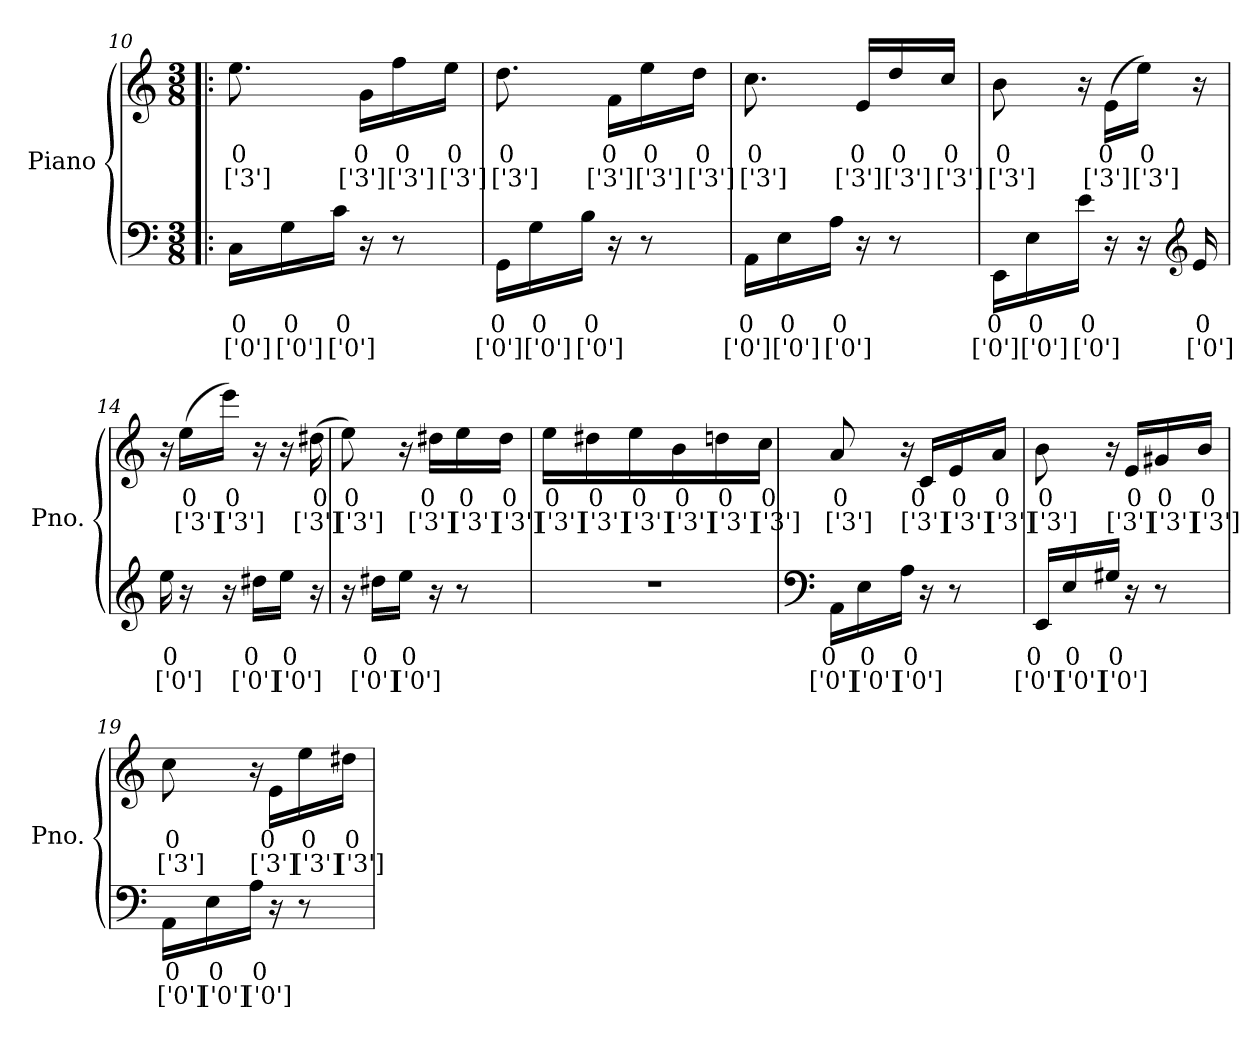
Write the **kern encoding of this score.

**kern	**text	**text	**kern	**text	**text
*part1	*part1	*part1	*part1	*part1	*part1
*staff2	*staff2	*staff2	*staff1	*staff1	*staff1
*I"Piano	*	*	*	*	*
*I'Pno.	*	*	*	*	*
*clefF4	*	*	*clefG2	*	*
*k[]	*	*	*k[]	*	*
*M3/8	*	*	*M3/8	*	*
=10!|:	=10!|:	=10!|:	=10!|:	=10!|:	=10!|:
16Ci\LL	0	['0']	8.eej\	0	['3']
16Gi\	0	['0']	.	.	.
16ci\JJ	0	['0']	.	.	.
16r	.	.	16gj\LL	0	['3']
8r	.	.	16ffj\	0	['3']
.	.	.	16eej\JJ	0	['3']
=11	=11	=11	=11	=11	=11
16GGi\LL	0	['0']	8.ddj\	0	['3']
16Gi\	0	['0']	.	.	.
16Bi\JJ	0	['0']	.	.	.
16r	.	.	16fj\LL	0	['3']
8r	.	.	16eej\	0	['3']
.	.	.	16ddj\JJ	0	['3']
=12	=12	=12	=12	=12	=12
16AAi\LL	0	['0']	8.ccj\	0	['3']
16Ei\	0	['0']	.	.	.
16Ai\JJ	0	['0']	.	.	.
16r	.	.	16ej/LL	0	['3']
8r	.	.	16ddj/	0	['3']
.	.	.	16ccj/JJ	0	['3']
=13	=13	=13	=13	=13	=13
16EEi\LL	0	['0']	8bj\	0	['3']
16Ei\	0	['0']	.	.	.
16ei\JJ	0	['0']	16r	.	.
16r	.	.	(>16ej\LL	0	['3']
16r	.	.	16eej\JJ)	0	['3']
*clefG2	*	*	*	*	*
16ei/	0	['0']	16r	.	.
!!LO:LB:g=z
=14	=14	=14	=14	=14	=14
16eei\	0	['0']	16r	.	.
16r	.	.	(>16eej\LL	0	['3']
16r	.	.	16eeej\JJ)	0	['3']
16dd#Xi\LL	0	['0']	16r	.	.
16eei\JJ	0	['0']	16r	.	.
16r	.	.	(>16dd#Xj\	0	['3']
=15	=15	=15	=15	=15	=15
16r	.	.	8eej\)	0	['3']
16dd#Xi\LL	0	['0']	.	.	.
16eei\JJ	0	['0']	16r	.	.
16r	.	.	16dd#Xj\LL	0	['3']
8r	.	.	16eej\	0	['3']
.	.	.	16dd#j\JJ	0	['3']
=16	=16	=16	=16	=16	=16
4.r	.	.	16eej\LL	0	['3']
.	.	.	16dd#Xj\	0	['3']
.	.	.	16eej\	0	['3']
.	.	.	16bj\	0	['3']
.	.	.	16ddnj\	0	['3']
.	.	.	16ccj\JJ	0	['3']
=17	=17	=17	=17	=17	=17
*clefF4	*	*	*	*	*
16AAi\LL	0	['0']	8aj/	0	['3']
16Ei\	0	['0']	.	.	.
16Ai\JJ	0	['0']	16r	.	.
16r	.	.	16cj/LL	0	['3']
8r	.	.	16ej/	0	['3']
.	.	.	16aj/JJ	0	['3']
=18	=18	=18	=18	=18	=18
16EEi/LL	0	['0']	8bj\	0	['3']
16Ei/	0	['0']	.	.	.
16G#Xi/JJ	0	['0']	16r	.	.
16r	.	.	16ej/LL	0	['3']
8r	.	.	16g#Xj/	0	['3']
.	.	.	16bj/JJ	0	['3']
=19	=19	=19	=19	=19	=19
16AAi\LL	0	['0']	8ccj\	0	['3']
16Ei\	0	['0']	.	.	.
16Ai\JJ	0	['0']	16r	.	.
16r	.	.	16ej\LL	0	['3']
8r	.	.	16eej\	0	['3']
.	.	.	16dd#Xj\JJ	0	['3']
=	=	=	=	=	=
*-	*-	*-	*-	*-	*-
